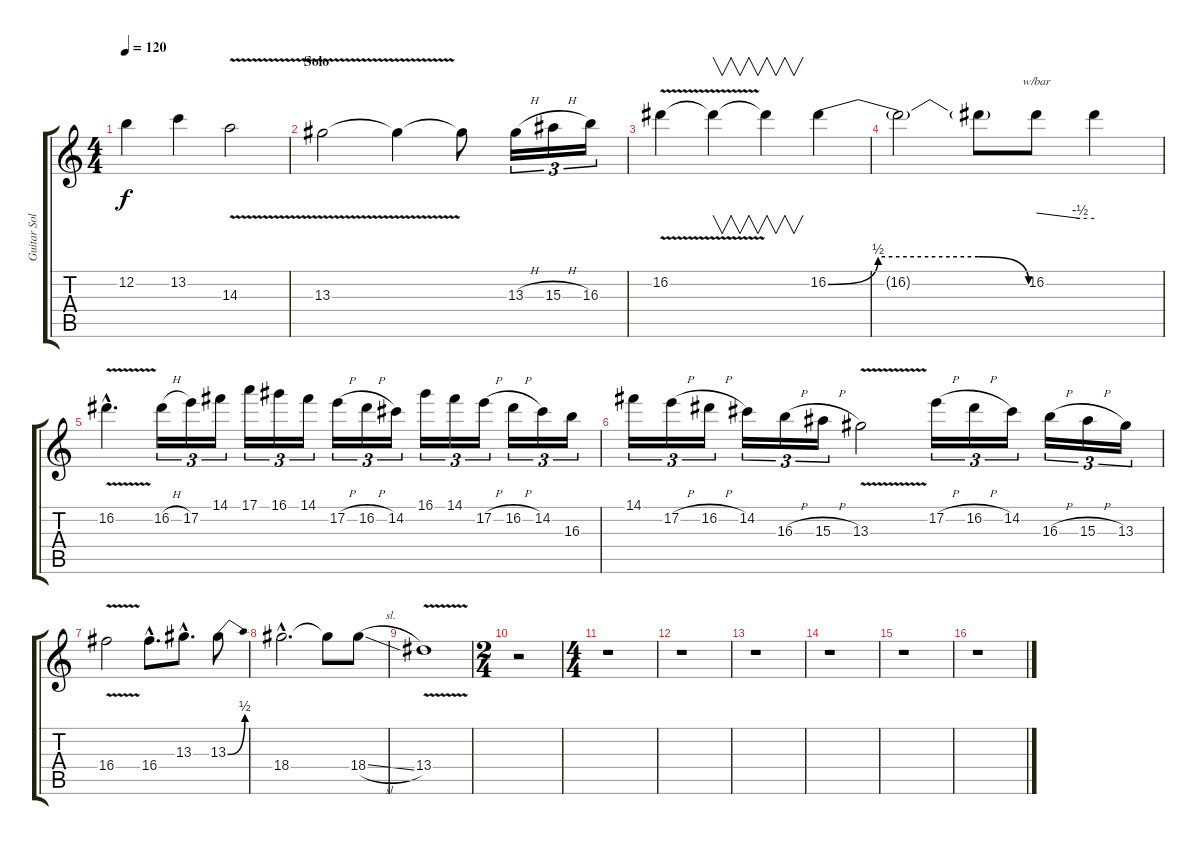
\track ("Guitar Solos" "Guitar Sol") {instrument distortionguitar}
\staff {score tabs}
\tuning (E4 B3 G3 D3 A2 E2) {hide}
\ts (4 4)
\tempo 120
\clef g2
\ks c
12.2.4{dy f} 13.2.4 14.3{v}.2 |
\section ("" "Solo")
13.3{v}.2 13.3{t}.4 13.3{t}.8 13.3{h}.16{tu (3 2)} 15.3{h}.16{tu (3 2)} 16.3.16{tu (3 2)} |
16.2{v}.4 16.2{t}.4{v} 16.2{t}.4{v} 16.2{be (custom 0 0 15 2 30 2 45 2 60 0)}.4 |
16.2{t}.2 16.2{t}.8 16.2.8{tbe (custom default 0 0 45 -2 60 -2)} 16.2{t}.4 |
16.2{v hac}.4{d} 16.2{h}.16{tu (3 2)} 17.2.16{tu (3 2)} 14.1.16{tu (3 2)} 17.1.16{tu (3 2)} 16.1.16{tu (3 2)} 14.1.16{tu (3 2)} 17.2{h}.16{tu (3 2)} 16.2{h}.16{tu (3 2)} 14.2.16{tu (3 2)} 16.1.16{tu (3 2)} 14.1.16{tu (3 2)} 17.2{h}.16{tu (3 2)} 16.2{h}.16{tu (3 2)} 14.2.16{tu (3 2)} 16.3.16{tu (3 2)} |
14.1.16{tu (3 2)} 17.2{h}.16{tu (3 2)} 16.2{h}.16{tu (3 2)} 14.2.16{tu (3 2)} 16.3{h}.16{tu (3 2)} 15.3{h}.16{tu (3 2)} 13.3{v}.2 17.2{h}.16{tu (3 2)} 16.2{h}.16{tu (3 2)} 14.2.16{tu (3 2)} 16.3{h}.16{tu (3 2)} 15.3{h}.16{tu (3 2)} 13.3.16{tu (3 2)} |
16.4{v}.2 16.4{hac}.8{d} 13.3{hac}.8{d} 13.3{be (bend 0 0 60 2)}.8 |
18.4{hac}.2{d} 18.4{t}.8 18.4{sl}.8 |
13.4{v}.1 |
\ts (2 4)
r.2 |
\ts (4 4)
r.1 |
r.1 |
r.1 |
r.1 |
r.1 |
r.1
